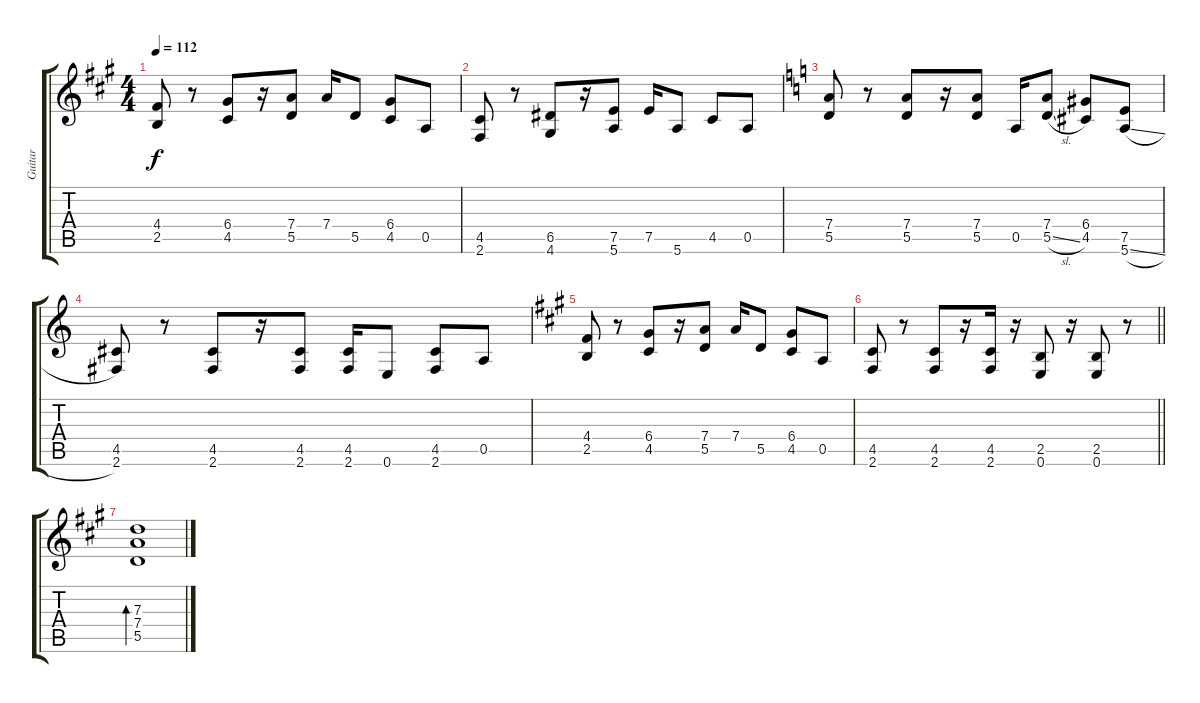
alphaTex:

\track ("Guitar " "Guitar ") {instrument distortionguitar}
\staff {score tabs}
\tuning (E4 B3 G3 D3 A2 E2) {hide}
\ts (4 4)
\tempo 112
\clef g2
\ks a
(4.4 2.5).8{dy f} r.8 (6.4 4.5).8 r.16 (7.4 5.5).8 7.4.16 5.5.8 (6.4 4.5).8 0.5.8 |
(4.5 2.6).8 r.8 (6.5 4.6).8 r.16 (7.5 5.6).8 7.5.16 5.6.8 4.5.8 0.5.8 |
\ks c
(7.4 5.5).8{instrument distortionguitar} r.8 (7.4 5.5).8 r.16 (7.4 5.5).8 0.5.16 (7.4 5.5{sl}).8 (6.4 4.5).8 (7.5 5.6{sl}).8 |
(4.5 2.6).8 r.8 (4.5 2.6).8 r.16 (4.5 2.6).8 (4.5 2.6).16 0.6.8 (4.5 2.6).8 0.5.8 |
\ks a
(4.4 2.5).8 r.8 (6.4 4.5).8 r.16 (7.4 5.5).8 7.4.16 5.5.8 (6.4 4.5).8 0.5.8 |
\barLineRight lightlight
(4.5 2.6).8 r.8 (4.5 2.6).8 r.16 (4.5 2.6).16 r.16 (2.5 0.6).8 r.16 (2.5 0.6).8 r.8 |
(7.3 7.4 5.5).1{bd 60}
